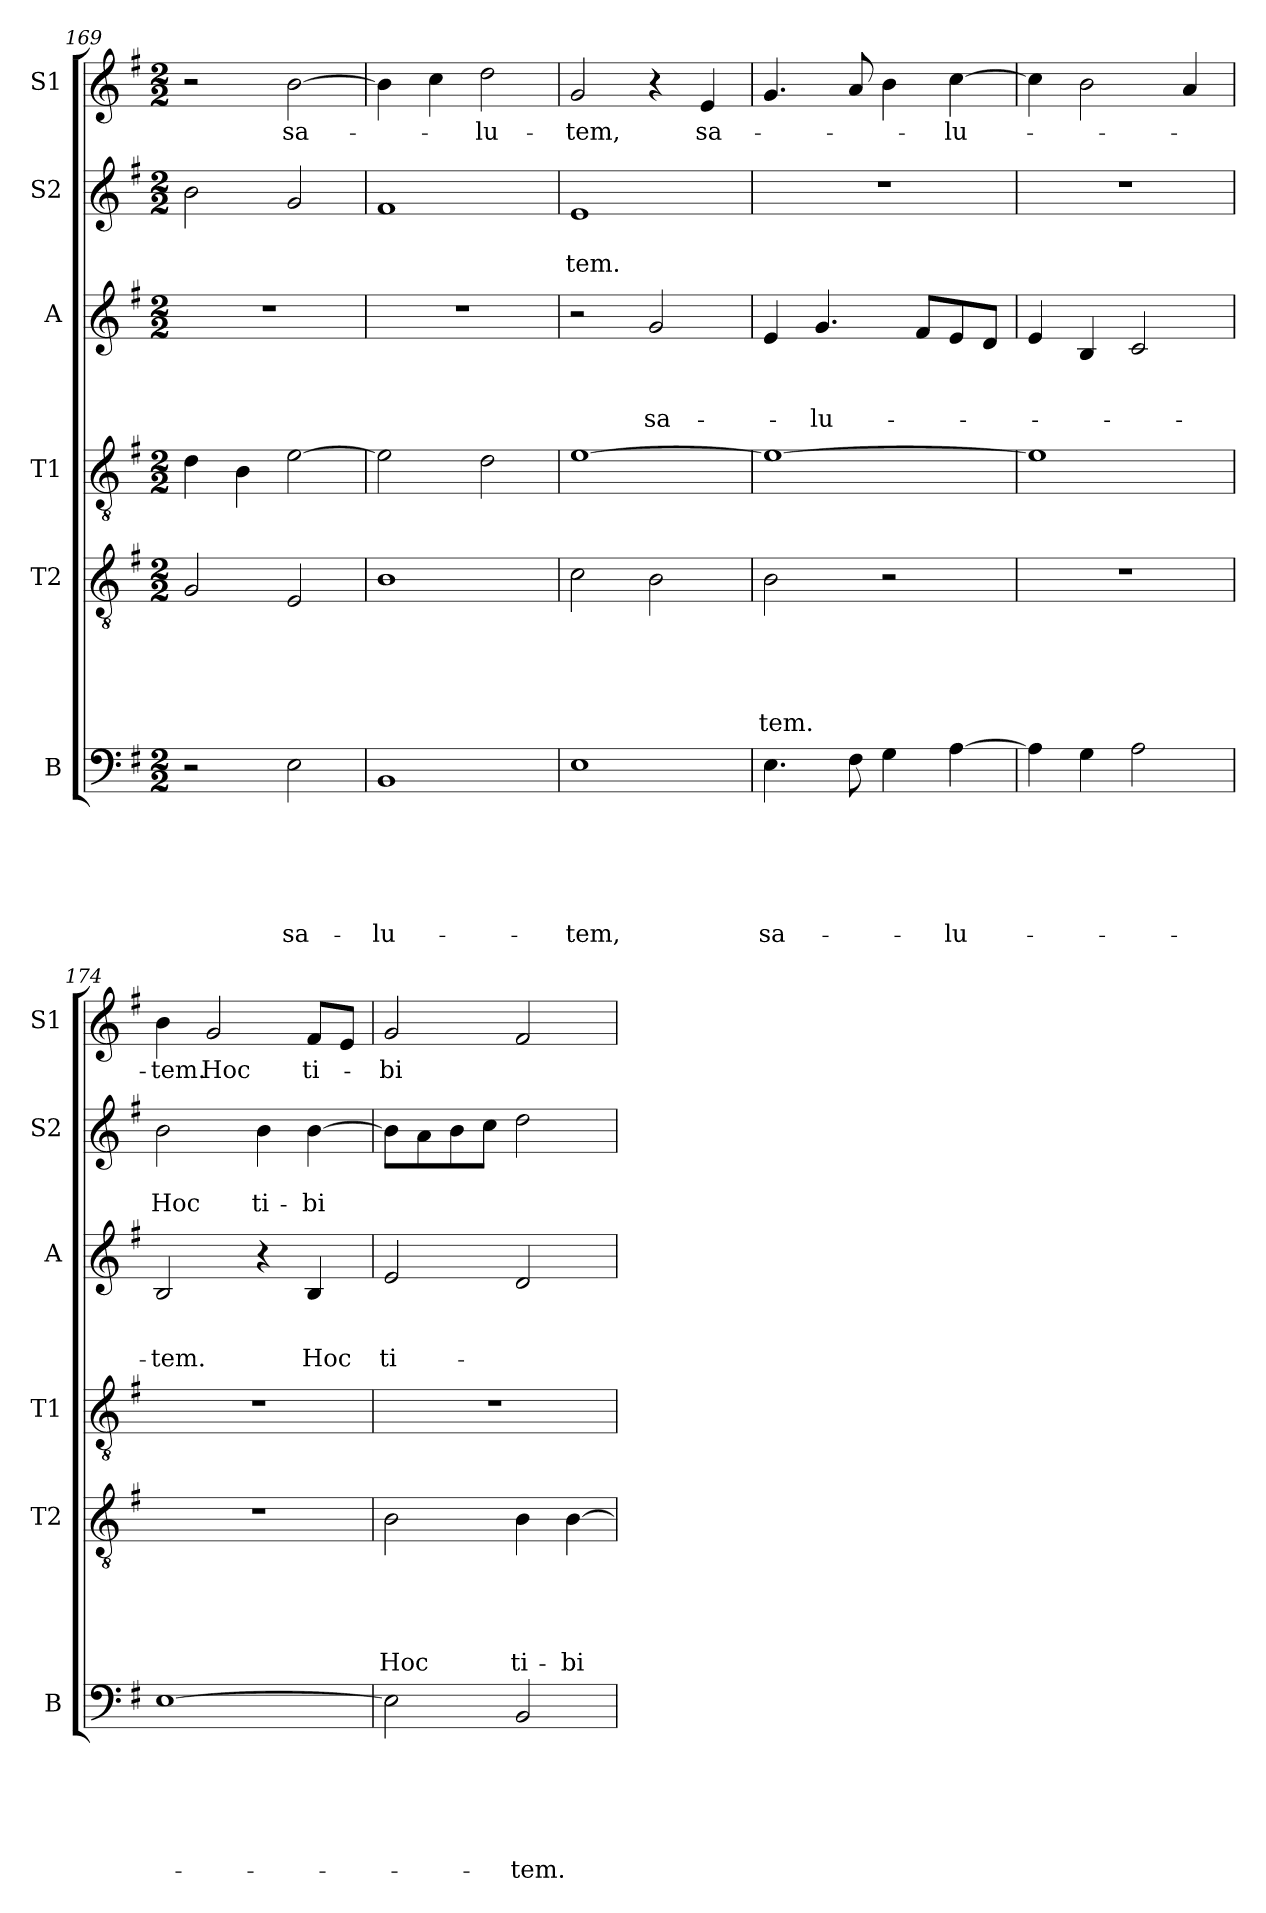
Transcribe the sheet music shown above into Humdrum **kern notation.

**kern	**text	**text	**text	**text	**text	**text	**kern	**text	**text	**text	**text	**text	**kern	**kern	**text	**text	**text	**kern	**text	**text	**kern	**text
*part6	*part6	*part6	*part6	*part6	*part6	*part6	*part5	*part5	*part5	*part5	*part5	*part5	*part4	*part3	*part3	*part3	*part3	*part2	*part2	*part2	*part1	*part1
*staff6	*staff6	*staff6	*staff6	*staff6	*staff6	*staff6	*staff5	*staff5	*staff5	*staff5	*staff5	*staff5	*staff4	*staff3	*staff3	*staff3	*staff3	*staff2	*staff2	*staff2	*staff1	*staff1
*I"B	*	*	*	*	*	*	*I"T2	*	*	*	*	*	*I"T1	*I"A	*	*	*	*I"S2	*	*	*I"S1	*
*I'B	*	*	*	*	*	*	*I'T2	*	*	*	*	*	*I'T1	*I'A	*	*	*	*I'S2	*	*	*I'S1	*
*clefF4	*	*	*	*	*	*	*clefGv2	*	*	*	*	*	*clefGv2	*clefG2	*	*	*	*clefG2	*	*	*clefG2	*
*k[f#]	*	*	*	*	*	*	*k[f#]	*	*	*	*	*	*k[f#]	*k[f#]	*	*	*	*k[f#]	*	*	*k[f#]	*
*G:	*	*	*	*	*	*	*G:	*	*	*	*	*	*G:	*G:	*	*	*	*G:	*	*	*G:	*
*M2/2	*	*	*	*	*	*	*M2/2	*	*	*	*	*	*M2/2	*M2/2	*	*	*	*M2/2	*	*	*M2/2	*
=169	=169	=169	=169	=169	=169	=169	=169	=169	=169	=169	=169	=169	=169	=169	=169	=169	=169	=169	=169	=169	=169	=169
2r	.	.	.	.	.	.	2G/	.	.	.	.	.	4d\	1r	.	.	.	2b\	.	.	2r	.
.	.	.	.	.	.	.	.	.	.	.	.	.	4B\	.	.	.	.	.	.	.	.	.
!	!	!	!	!	!	!LO:LY:b	!	!	!	!	!	!	!	!	!	!	!	!	!	!	!	!LO:LY:b
2E\	.	.	.	.	.	sa-	2E/	.	.	.	.	.	[>2e\	.	.	.	.	2g/	.	.	[>2b\	sa-
=170	=170	=170	=170	=170	=170	=170	=170	=170	=170	=170	=170	=170	=170	=170	=170	=170	=170	=170	=170	=170	=170	=170
!	!	!	!	!	!	!LO:LY:b	!	!	!	!	!	!	!	!	!	!	!	!	!	!	!	!
1BB	.	.	.	.	.	-lu-	1B	.	.	.	.	.	2e\]	1r	.	.	.	1f#	.	.	4b\]	.
.	.	.	.	.	.	.	.	.	.	.	.	.	.	.	.	.	.	.	.	.	4cc\	.
!	!	!	!	!	!	!	!	!	!	!	!	!	!	!	!	!	!	!	!	!	!	!LO:LY:b
.	.	.	.	.	.	.	.	.	.	.	.	.	2d\	.	.	.	.	.	.	.	2dd\	-lu-
=171	=171	=171	=171	=171	=171	=171	=171	=171	=171	=171	=171	=171	=171	=171	=171	=171	=171	=171	=171	=171	=171	=171
!	!	!	!	!	!	!LO:LY:b	!	!	!	!	!	!	!	!	!	!	!	!	!	!LO:LY:b	!	!LO:LY:b
1E	.	.	.	.	.	-tem,	2c\	.	.	.	.	.	[>1e	2r	.	.	.	1e	.	-tem.	2g/	-tem,
!	!	!	!	!	!	!	!	!	!	!	!	!	!	!	!	!	!LO:LY:b	!	!	!	!	!
.	.	.	.	.	.	.	2B\	.	.	.	.	.	.	2g/	.	.	sa-	.	.	.	4r	.
!	!	!	!	!	!	!	!	!	!	!	!	!	!	!	!	!	!	!	!	!	!	!LO:LY:b
.	.	.	.	.	.	.	.	.	.	.	.	.	.	.	.	.	.	.	.	.	4e/	sa-
=172	=172	=172	=172	=172	=172	=172	=172	=172	=172	=172	=172	=172	=172	=172	=172	=172	=172	=172	=172	=172	=172	=172
!	!	!	!	!	!	!LO:LY:b	!	!	!	!	!	!LO:LY:b	!	!	!	!	!	!	!	!	!	!
4.E\	.	.	.	.	.	sa-	2B\	.	.	.	.	-tem.	1e_	4e/	.	.	.	1r	.	.	4.g/	.
!	!	!	!	!	!	!	!	!	!	!	!	!	!	!	!	!	!LO:LY:b	!	!	!	!	!
.	.	.	.	.	.	.	.	.	.	.	.	.	.	4.g/	.	.	-lu-	.	.	.	.	.
8F#\	.	.	.	.	.	.	.	.	.	.	.	.	.	.	.	.	.	.	.	.	8a/	.
4G\	.	.	.	.	.	.	2r	.	.	.	.	.	.	.	.	.	.	.	.	.	4b\	.
.	.	.	.	.	.	.	.	.	.	.	.	.	.	8f#/L	.	.	.	.	.	.	.	.
!	!	!	!	!	!	!LO:LY:b	!	!	!	!	!	!	!	!	!	!	!	!	!	!	!	!LO:LY:b
[>4A\	.	.	.	.	.	-lu-	.	.	.	.	.	.	.	8e/	.	.	.	.	.	.	[>4cc\	-lu-
.	.	.	.	.	.	.	.	.	.	.	.	.	.	8d/J	.	.	.	.	.	.	.	.
!!LO:PB:g=z
=173	=173	=173	=173	=173	=173	=173	=173	=173	=173	=173	=173	=173	=173	=173	=173	=173	=173	=173	=173	=173	=173	=173
4A\]	.	.	.	.	.	.	1r	.	.	.	.	.	1e]	4e/	.	.	.	1r	.	.	4cc\]	.
4G\	.	.	.	.	.	.	.	.	.	.	.	.	.	4B/	.	.	.	.	.	.	2b\	.
2A\	.	.	.	.	.	.	.	.	.	.	.	.	.	2c/	.	.	.	.	.	.	.	.
.	.	.	.	.	.	.	.	.	.	.	.	.	.	.	.	.	.	.	.	.	4a/	.
=174	=174	=174	=174	=174	=174	=174	=174	=174	=174	=174	=174	=174	=174	=174	=174	=174	=174	=174	=174	=174	=174	=174
!	!	!	!	!	!	!	!	!	!	!	!	!	!	!	!	!	!LO:LY:b	!	!	!LO:LY:b	!	!LO:LY:b
[>1E	.	.	.	.	.	.	1r	.	.	.	.	.	1r	2B/	.	.	-tem.	2b\	.	Hoc	4b\	-tem.
!	!	!	!	!	!	!	!	!	!	!	!	!	!	!	!	!	!	!	!	!	!	!LO:LY:b
.	.	.	.	.	.	.	.	.	.	.	.	.	.	.	.	.	.	.	.	.	2g/	Hoc
!	!	!	!	!	!	!	!	!	!	!	!	!	!	!	!	!	!	!	!	!LO:LY:b	!	!
.	.	.	.	.	.	.	.	.	.	.	.	.	.	4r	.	.	.	4b\	.	ti-	.	.
!	!	!	!	!	!	!	!	!	!	!	!	!	!	!	!	!	!LO:LY:b	!	!	!LO:LY:b	!	!LO:LY:b
.	.	.	.	.	.	.	.	.	.	.	.	.	.	4B/	.	.	Hoc	[>4b\	.	-bi	8f#/L	ti-
.	.	.	.	.	.	.	.	.	.	.	.	.	.	.	.	.	.	.	.	.	8e/J	.
=175	=175	=175	=175	=175	=175	=175	=175	=175	=175	=175	=175	=175	=175	=175	=175	=175	=175	=175	=175	=175	=175	=175
!	!	!	!	!	!	!	!	!	!	!	!	!LO:LY:b	!	!	!	!	!LO:LY:b	!	!	!	!	!LO:LY:b
2E\]	.	.	.	.	.	.	2B\	.	.	.	.	Hoc	1r	2e/	.	.	ti-	8b\L]	.	.	2g/	-bi
.	.	.	.	.	.	.	.	.	.	.	.	.	.	.	.	.	.	8a\	.	.	.	.
.	.	.	.	.	.	.	.	.	.	.	.	.	.	.	.	.	.	8b\	.	.	.	.
.	.	.	.	.	.	.	.	.	.	.	.	.	.	.	.	.	.	8cc\J	.	.	.	.
!	!	!	!	!	!	!LO:LY:b	!	!	!	!	!	!LO:LY:b	!	!	!	!	!	!	!	!	!	!
2BB/	.	.	.	.	.	-tem.	4B\	.	.	.	.	ti-	.	2d/	.	.	.	2dd\	.	.	2f#/	.
!	!	!	!	!	!	!	!	!	!	!	!	!LO:LY:b	!	!	!	!	!	!	!	!	!	!
.	.	.	.	.	.	.	[>4B\	.	.	.	.	-bi	.	.	.	.	.	.	.	.	.	.
=	=	=	=	=	=	=	=	=	=	=	=	=	=	=	=	=	=	=	=	=	=	=
*-	*-	*-	*-	*-	*-	*-	*-	*-	*-	*-	*-	*-	*-	*-	*-	*-	*-	*-	*-	*-	*-	*-
